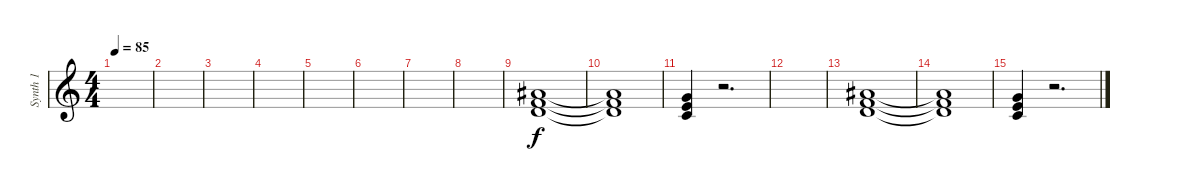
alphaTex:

\track ("Synth 1" "Synth 1") {instrument stringensemble1}
\staff {score}
\tuning (E4 B3 G3 D3 A2 E2) {hide}
\ts (4 4)
\tempo 85
\clef g2
\ks c
|
|
|
|
|
|
|
|
(6.1 6.2 7.3).1{dy f instrument stringensemble1} |
(6.1{t} 6.2{t} 7.3{t}).1 |
(3.1 5.2 5.3).4 r.2{d} |
|
(6.1 6.2 7.3).1 |
(6.1{t} 6.2{t} 7.3{t}).1 |
(3.1 5.2 5.3).4 r.2{d}
